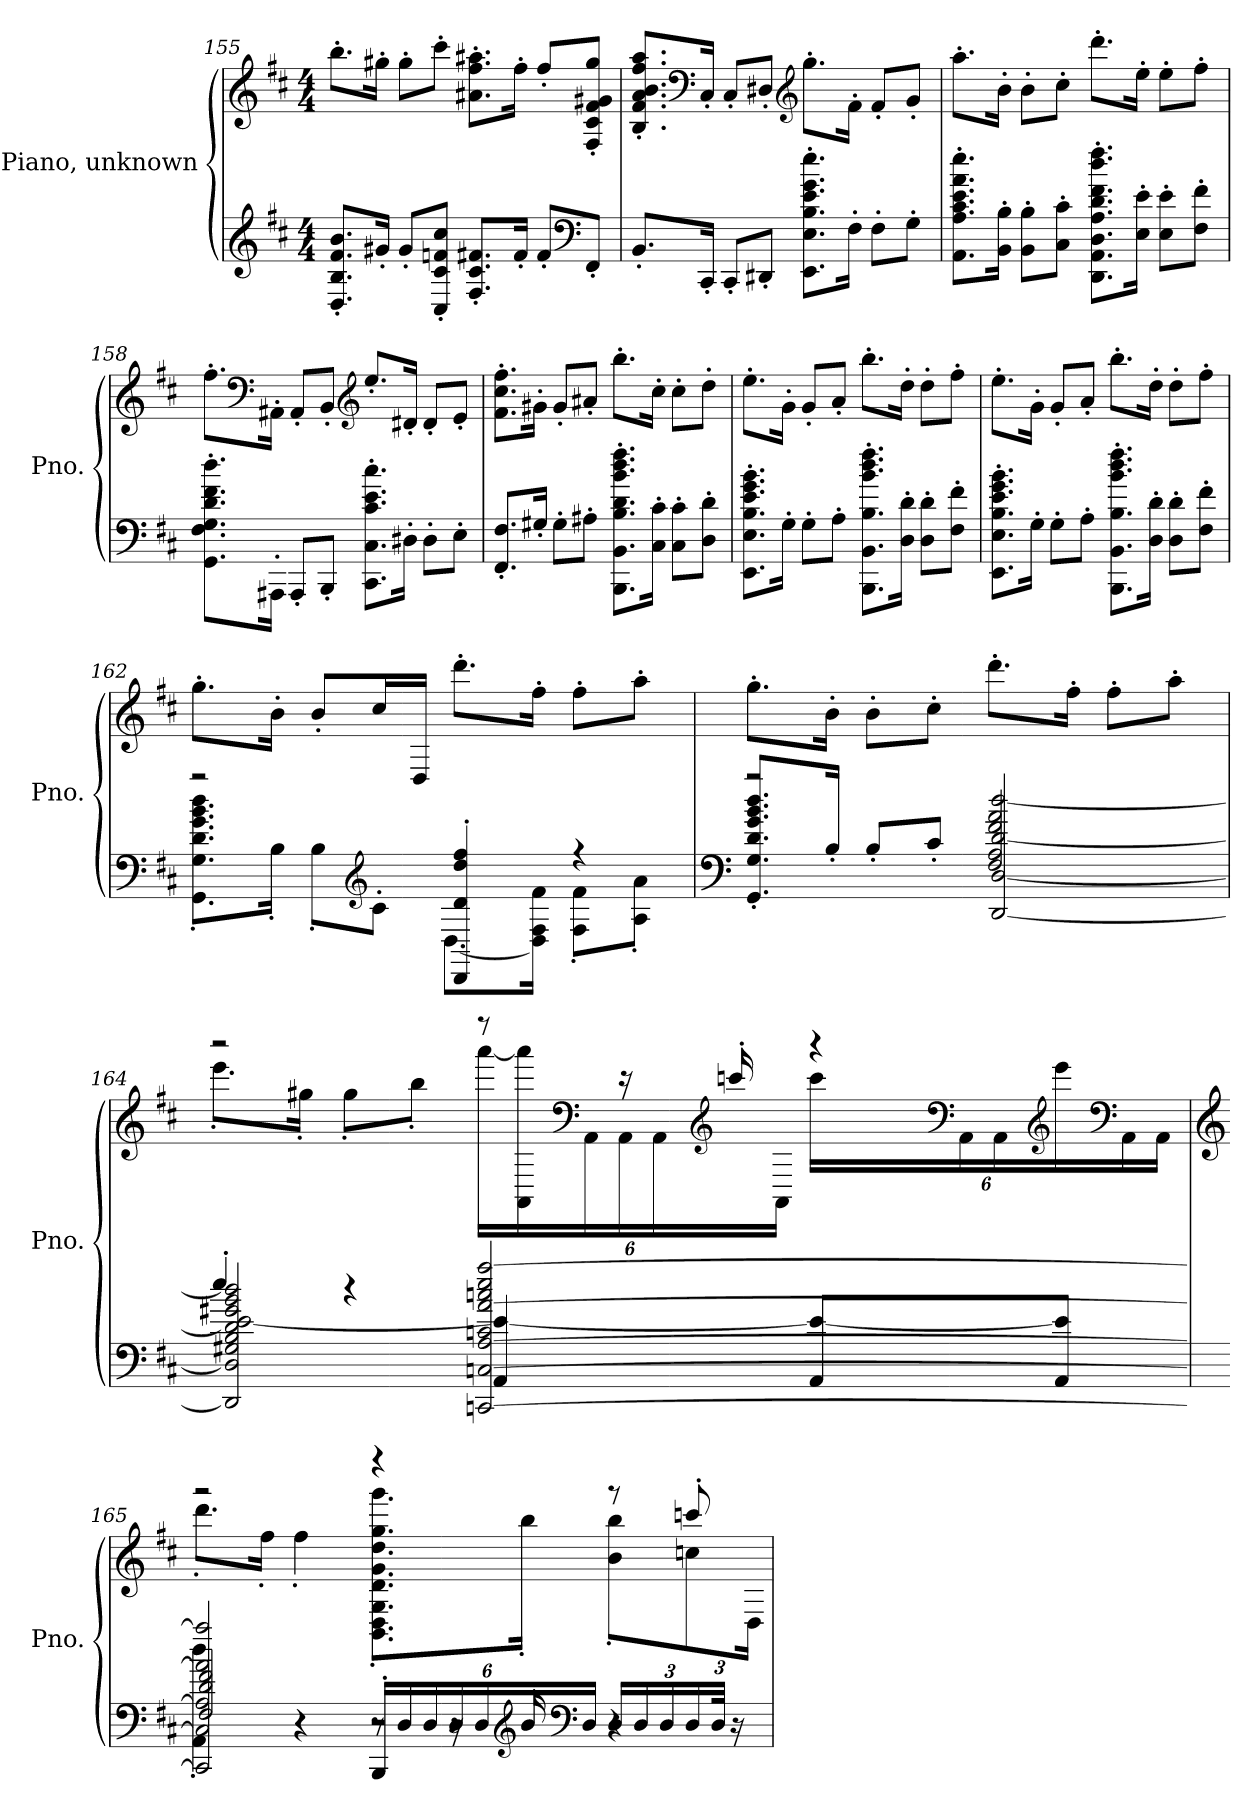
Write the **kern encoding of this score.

**kern	**kern
*part1	*part1
*staff2	*staff1
*I"Piano, unknown	*
*I'Pno.	*
*clefG2	*clefG2
*k[f#c#]	*k[f#c#]
*M4/4	*M4/4
=155	=155
8.D/' 8.B/' 8.f#/' 8.b/'L	8.bb'\L
16g#X'/Jk	16gg#X'\Jk
8g#'/L	8gg#'\L
8C#/' 8c#/' 8fn/' 8cc#/'J	8ccc#'\J
8.F#/' 8.c#/' 8.f#X/'L	8.a#X\' 8.ff#\' 8.aa#X\'L
16f#'/Jk	16ff#'\Jk
8f#'/L	8ff#'/L
*clefF4	*
8FF#'/J	8F#/' 8c#/' 8f#/' 8g#X/' 8gg#/'J
!!LO:LB:g=z
=156	=156
8.BB'/L	8.B/' 8.f#/' 8.a/' 8.b/' 8.ff#/' 8.aa/'L
*	*clefF4
16CC#'/Jk	16C#'/Jk
8CC#'/L	8C#'/L
8DD#X'/J	8D#X'/J
*	*clefG2
8.EE\' 8.E\' 8.B\' 8.e\' 8.g\' 8.ee\'L	8.gg'\L
16F#'\Jk	16f#'\Jk
8F#'\L	8f#'/L
8G'\J	8g'/J
=157	=157
8.AA\' 8.A\' 8.c#\' 8.e\' 8.a\' 8.ee\'L	8.aa'\L
16BB\' 16B\'Jk	16b'\Jk
8BB\' 8B\'L	8b'\L
8C#\' 8c#\'J	8cc#'\J
8.DD\' 8.AA\' 8.D\' 8.A\' 8.d\' 8.f#\' 8.dd\' 8.ff#\'L	8.ddd'\L
16E\' 16e\'Jk	16ee'\Jk
8E\' 8e\'L	8ee'\L
8F#\' 8f#\'J	8ff#'\J
=158	=158
8.GG\' 8.F#\' 8.G\' 8.d\' 8.f#\' 8.dd\'L	8.ff#'\L
*	*clefF4
16AAA#X'\Jk	16AA#X'\Jk
8AAA#'/L	8AA#'/L
8BBB'/J	8BB'/J
*	*clefG2
8.CC#\' 8.C#\' 8.c#\' 8.e\' 8.cc#\'L	8.ee'/L
16D#X'\Jk	16d#X'/Jk
8D#'\L	8d#'/L
8E'\J	8e'/J
!!LO:LB:g=z
=159	=159
8.FF#/' 8.F#/'L	8.f#\' 8.cc#\' 8.ff#\'L
16G#X'/Jk	16g#X'\Jk
8G#'\L	8g#'/L
8A#X'\J	8a#X'/J
8.BBB\' 8.BB\' 8.B\' 8.d\' 8.b\' 8.dd\' 8.ff#\'L	8.bb'\L
16C#\' 16c#\'Jk	16cc#'\Jk
8C#\' 8c#\'L	8cc#'\L
8D\' 8d\'J	8dd'\J
=160	=160
8.EE\' 8.E\' 8.B\' 8.e\' 8.g\' 8.b\'L	8.ee'\L
16G'\Jk	16g'\Jk
8G'\L	8g'/L
8A'\J	8a'/J
8.BBB\' 8.BB\' 8.B\' 8.b\' 8.dd\' 8.ff#\'L	8.bb'\L
16D\' 16d\'Jk	16dd'\Jk
8D\' 8d\'L	8dd'\L
8F#\' 8f#\'J	8ff#'\J
=161	=161
8.EE\' 8.E\' 8.B\' 8.e\' 8.g\' 8.b\'L	8.ee'\L
16G'\Jk	16g'\Jk
8G'\L	8g'/L
8A'\J	8a'/J
8.BBB\' 8.BB\' 8.B\' 8.b\' 8.dd\' 8.ff#\'L	8.bb'\L
16D\' 16d\'Jk	16dd'\Jk
8D\' 8d\'L	8dd'\L
8F#\' 8f#\'J	8ff#'\J
!!LO:LB:g=z
=162	=162
*^	*
2r	8.GG\' 8.G\' 8.d\' 8.g\' 8.b\' 8.dd\'L	8.gg'\L
.	16B'\Jk	16b'\Jk
.	8B'\L	8b'/L
*clefG2	*	*
.	8c#'\J	16cc#/L
.	.	16D/JJ
4DD/' 4d/' 4dd/' 4ff#/'	[8.D\L	8.ddd'\L
.	16D\] 16F#\ 16f#\Jk	16ff#'\Jk
4r	8F#\' 8f#\'L	8ff#'\L
.	8A\' 8a\'J	8aa'\J
=163	=163	=163
*clefF4	*	*
2r	8.GG/' 8.G/' 8.d/' 8.g/' 8.b/' 8.dd/'L	8.gg'\L
.	16B'/Jk	16b'\Jk
.	8B'/L	8b'\L
.	8c#'/J	8cc#'\J
2F#/ 2A/ 2f#/ 2a/	[2DD/ [2D/ [2d/ [2dd/	8.ddd'\L
.	.	16ff#'\Jk
.	.	8ff#'\L
.	.	8aa'\J
!!LO:PB:g=z
=164	=164	=164
*	*	*^
4ee'/	2DD/] 2D/] 2G#X/ 2B/ 2d/] [2e/ 2g#X/ 2b/ 2dd/]	2r	8.eee'\L
.	.	.	16gg#X'\Jk
4r	.	.	8gg#'\L
.	.	.	8bb'\J
*	*	*	*Xbrackettup
[2CCn/ [2Cn/ [2A/ 2cn/ [2a/ 2ccn/ 2ee/ [2aa/	4AA/ 4e/_	8r	[24aaa\LL
.	.	.	24AA\ 24aaa\]
*	*	*clefF4	*
.	.	.	24AA\
.	.	16r	24AA\
.	.	.	24AA\
*	*	*clefG2	*
.	.	16cccn'/	.
.	.	.	24AA\JJ
.	8AA/ 8e/_L	4r	24ccc\LL
*	*	*clefF4	*
.	.	.	24AA\
.	.	.	24AA\
*	*	*clefG2	*
.	8AA/ 8e/]J	.	24eee\
*	*	*clefF4	*
.	.	.	24AA\
.	.	.	24AA\JJ
*v	*v	*	*
!!LO:LB:g=z	!!
=165	=165	=165
*	*clefG2	*
*^	*	*
*	*^	*	*
2CC/] 2C/] 2A/] 2a/] 2aa/]	4AA\' 4dd\'	2F#/ 2d/ 2f#/	2r	8.ddd'\L
.	.	.	.	16ff#'\Jk
.	4r	.	.	4ff#'\
*	*	*Xbrackettup	*	*
8r	2r	24BBB'/LL	4r	8.BB\' 8.D\' 8.G\' 8.d\' 8.g\' 8.dd\' 8.gg\' 8.ggg\'L
.	.	24D/	.	.
.	.	24D/	.	.
16r	.	24D/	.	.
.	.	24D/	.	.
*clefG2	*	*	*	*
16b'/	.	.	.	16bb'\Jk
*clefF4	*	*	*	*
.	.	24D/JJ	.	.
4r	.	24D/LL	8r	8b\' 8bb\'L
.	.	24D/	.	.
.	.	24D/	.	.
.	.	24D/	8cccn'/	12ccn\
.	.	48D/JJk	.	.
.	.	16r	.	.
.	.	.	.	24D\Jk
*v	*v	*v	*	*
*	*v	*v
=	=
*-	*-
